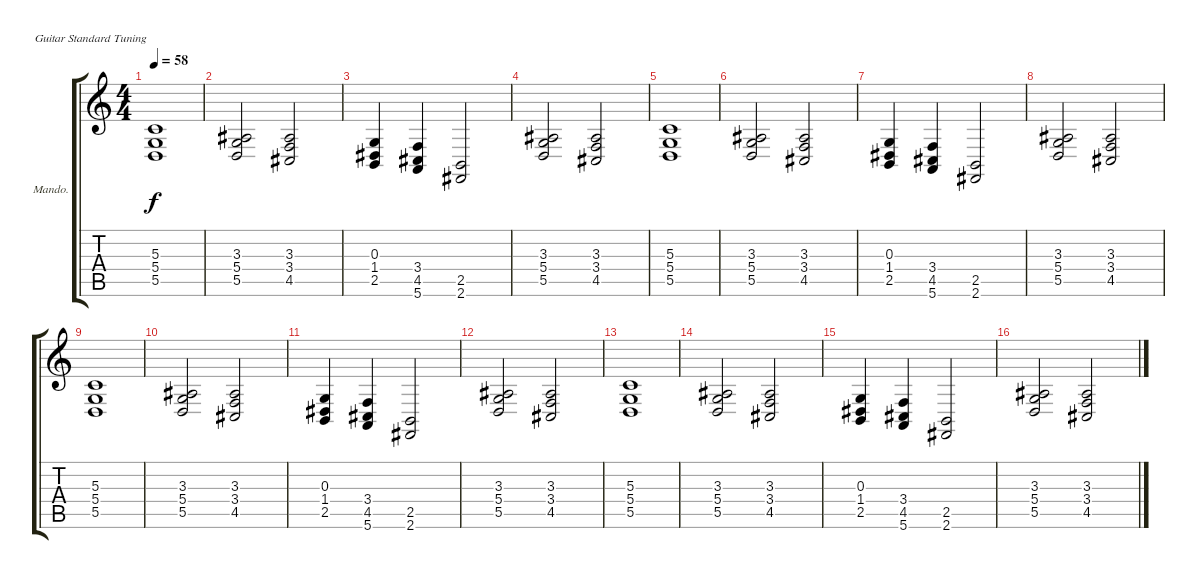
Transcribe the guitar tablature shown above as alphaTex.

\bracketExtendMode groupsimilarinstruments
\firstSystemTrackNameOrientation horizontal
\otherSystemsTrackNameOrientation horizontal
\track ("strings" "Mando.") {instrument stringensemble1}
\staff {score tabs}
\tuning (E4 B3 G3 D3 A2 E2)
\ts (4 4)
\tempo 58
\clef g2
\ks c
(5.3 5.4 5.5).1{dy f} |
(3.3 5.4 5.5).2 (3.3 3.4 4.5).2 |
(0.3 1.4 2.5).4 (3.4 4.5 5.6).4 (2.5 2.6).2 |
(3.3 5.4 5.5).2 (3.3 3.4 4.5).2 |
(5.3 5.4 5.5).1 |
(3.3 5.4 5.5).2 (3.3 3.4 4.5).2 |
(0.3 1.4 2.5).4 (3.4 4.5 5.6).4 (2.5 2.6).2 |
(3.3 5.4 5.5).2 (3.3 3.4 4.5).2 |
(5.3 5.4 5.5).1 |
(3.3 5.4 5.5).2 (3.3 3.4 4.5).2 |
(0.3 1.4 2.5).4 (3.4 4.5 5.6).4 (2.5 2.6).2 |
(3.3 5.4 5.5).2 (3.3 3.4 4.5).2 |
(5.3 5.4 5.5).1 |
(3.3 5.4 5.5).2 (3.3 3.4 4.5).2 |
(0.3 1.4 2.5).4 (3.4 4.5 5.6).4 (2.5 2.6).2 |
(3.3 5.4 5.5).2 (3.3 3.4 4.5).2
